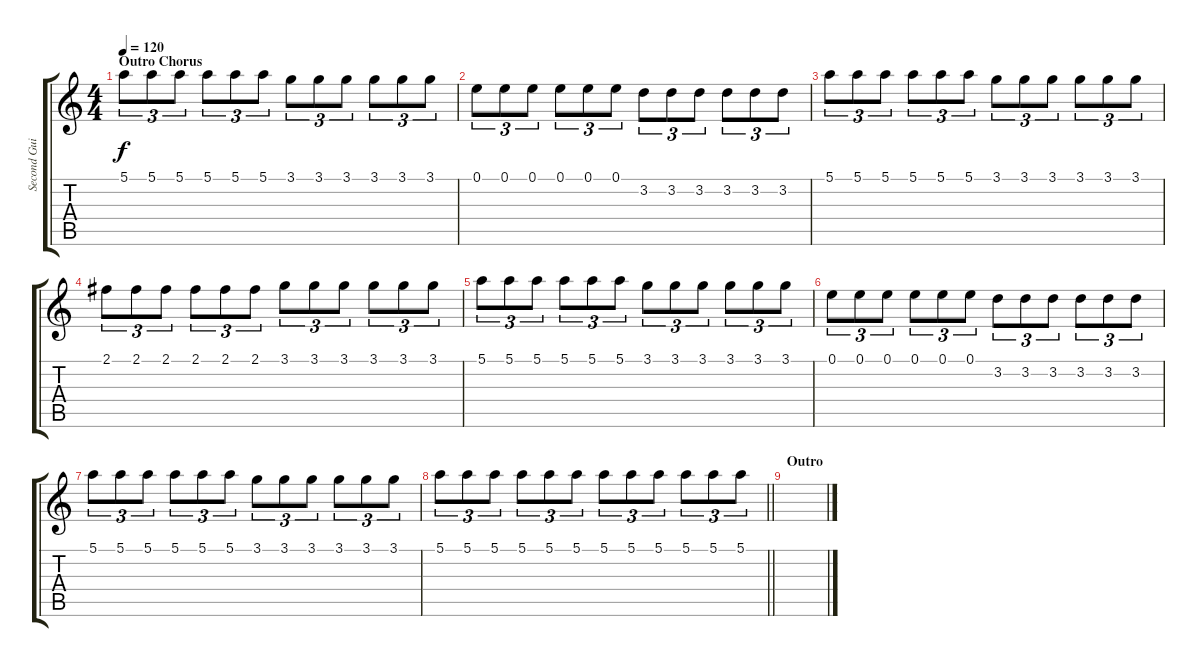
\track ("Second Guitar" "Second Gui") {instrument distortionguitar}
\staff {score tabs}
\tuning (E4 B3 G3 D3 A2 D2) {hide}
\ts (4 4)
\section ("" "Outro Chorus")
\tempo 120
\clef g2
\ks c
5.1.8{tu (3 2) dy f} 5.1.8{tu (3 2)} 5.1.8{tu (3 2)} 5.1.8{tu (3 2)} 5.1.8{tu (3 2)} 5.1.8{tu (3 2)} 3.1.8{tu (3 2)} 3.1.8{tu (3 2)} 3.1.8{tu (3 2)} 3.1.8{tu (3 2)} 3.1.8{tu (3 2)} 3.1.8{tu (3 2)} |
0.1.8{tu (3 2)} 0.1.8{tu (3 2)} 0.1.8{tu (3 2)} 0.1.8{tu (3 2)} 0.1.8{tu (3 2)} 0.1.8{tu (3 2)} 3.2.8{tu (3 2)} 3.2.8{tu (3 2)} 3.2.8{tu (3 2)} 3.2.8{tu (3 2)} 3.2.8{tu (3 2)} 3.2.8{tu (3 2)} |
5.1.8{tu (3 2)} 5.1.8{tu (3 2)} 5.1.8{tu (3 2)} 5.1.8{tu (3 2)} 5.1.8{tu (3 2)} 5.1.8{tu (3 2)} 3.1.8{tu (3 2)} 3.1.8{tu (3 2)} 3.1.8{tu (3 2)} 3.1.8{tu (3 2)} 3.1.8{tu (3 2)} 3.1.8{tu (3 2)} |
2.1.8{tu (3 2)} 2.1.8{tu (3 2)} 2.1.8{tu (3 2)} 2.1.8{tu (3 2)} 2.1.8{tu (3 2)} 2.1.8{tu (3 2)} 3.1.8{tu (3 2)} 3.1.8{tu (3 2)} 3.1.8{tu (3 2)} 3.1.8{tu (3 2)} 3.1.8{tu (3 2)} 3.1.8{tu (3 2)} |
5.1.8{tu (3 2)} 5.1.8{tu (3 2)} 5.1.8{tu (3 2)} 5.1.8{tu (3 2)} 5.1.8{tu (3 2)} 5.1.8{tu (3 2)} 3.1.8{tu (3 2)} 3.1.8{tu (3 2)} 3.1.8{tu (3 2)} 3.1.8{tu (3 2)} 3.1.8{tu (3 2)} 3.1.8{tu (3 2)} |
0.1.8{tu (3 2)} 0.1.8{tu (3 2)} 0.1.8{tu (3 2)} 0.1.8{tu (3 2)} 0.1.8{tu (3 2)} 0.1.8{tu (3 2)} 3.2.8{tu (3 2)} 3.2.8{tu (3 2)} 3.2.8{tu (3 2)} 3.2.8{tu (3 2)} 3.2.8{tu (3 2)} 3.2.8{tu (3 2)} |
5.1.8{tu (3 2)} 5.1.8{tu (3 2)} 5.1.8{tu (3 2)} 5.1.8{tu (3 2)} 5.1.8{tu (3 2)} 5.1.8{tu (3 2)} 3.1.8{tu (3 2)} 3.1.8{tu (3 2)} 3.1.8{tu (3 2)} 3.1.8{tu (3 2)} 3.1.8{tu (3 2)} 3.1.8{tu (3 2)} |
\barLineRight lightlight
5.1.8{tu (3 2)} 5.1.8{tu (3 2)} 5.1.8{tu (3 2)} 5.1.8{tu (3 2)} 5.1.8{tu (3 2)} 5.1.8{tu (3 2)} 5.1.8{tu (3 2)} 5.1.8{tu (3 2)} 5.1.8{tu (3 2)} 5.1.8{tu (3 2)} 5.1.8{tu (3 2)} 5.1.8{tu (3 2)} |
\section ("" "Outro")
